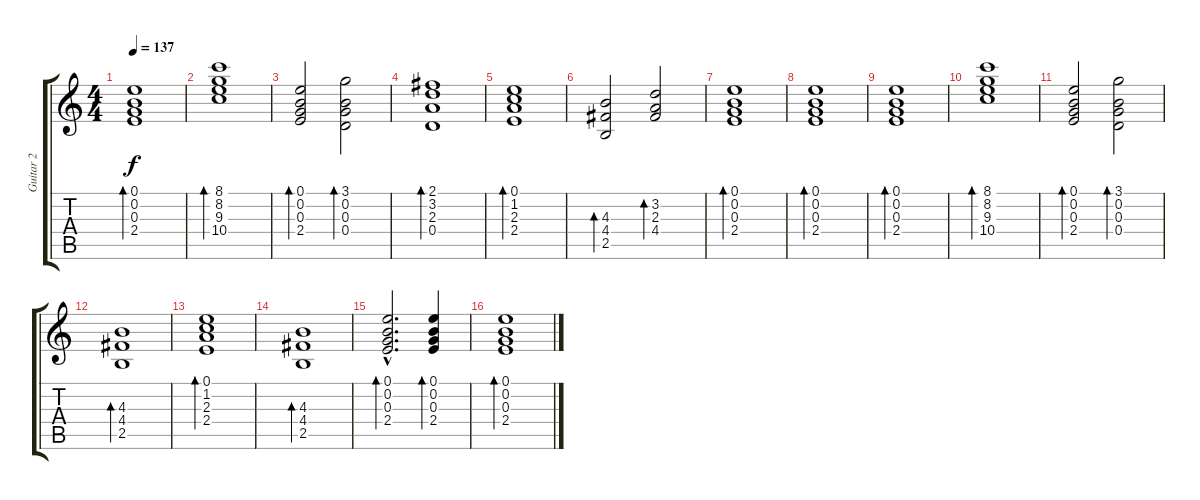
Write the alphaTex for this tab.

\track ("Guitar 2" "Guitar 2") {instrument acousticguitarsteel}
\staff {score tabs}
\tuning (E4 B3 G3 D3 A2 E2) {hide}
\ts (4 4)
\tempo 137
\clef g2
\ks c
(0.1 0.2 0.3 2.4).1{bd 120 dy f} |
(8.1 8.2 9.3 10.4).1{bd 120} |
(0.1 0.2 0.3 2.4).2{bd 120} (3.1 0.2 0.3 0.4).2{bd 120} |
(2.1 3.2 2.3 0.4).1{bd 120} |
(0.1 1.2 2.3 2.4).1{bd 120} |
(4.3 4.4 2.5).2{bd 120} (3.2 2.3 4.4).2{bd 120} |
(0.1 0.2 0.3 2.4).1{bd 120} |
(0.1 0.2 0.3 2.4).1{bd 120} |
(0.1 0.2 0.3 2.4).1{bd 120} |
(8.1 8.2 9.3 10.4).1{bd 120} |
(0.1 0.2 0.3 2.4).2{bd 120} (3.1 0.2 0.3 0.4).2{bd 120} |
(4.3 4.4 2.5).1{bd 120} |
(0.1 1.2 2.3 2.4).1{bd 120} |
(4.3 4.4 2.5).1{bd 120} |
(0.1{hac} 0.2{hac} 0.3{hac} 2.4{hac}).2{d bd 120} (0.1 0.2 0.3 2.4).4{bd 120} |
(0.1 0.2 0.3 2.4).1{bd 120}
